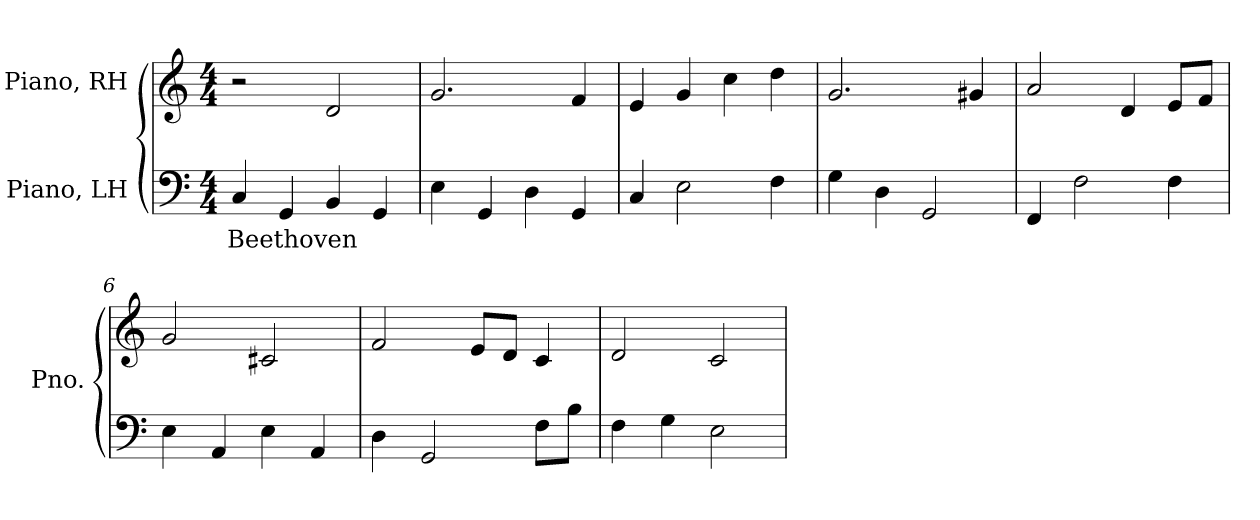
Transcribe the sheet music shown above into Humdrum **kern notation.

**kern	**text	**kern
*part2	*part2	*part1
*staff2	*staff2	*staff1
*I"Piano, LH	*	*I"Piano, RH
*I'Pno.	*	*I'Pno.
*clefF4	*	*clefG2
*k[]	*	*k[]
*M4/4	*	*M4/4
*MM120	*	*MM120
=1	=1	=1
!	!LO:LY:b	!
4C/	Beethoven	2r
4GG/	.	.
4BB/	.	2d/
4GG/	.	.
=2	=2	=2
4E\	.	2.g/
4GG/	.	.
4D\	.	.
4GG/	.	4f/
=3	=3	=3
4C/	.	4e/
2E\	.	4g/
.	.	4cc\
4F\	.	4dd\
=4	=4	=4
4G\	.	2.g/
4D\	.	.
2GG/	.	.
.	.	4g#X/
=5	=5	=5
4FF/	.	2a/
2F\	.	.
.	.	4d/
4F\	.	8e/L
.	.	8f/J
=6	=6	=6
4E\	.	2g/
4AA/	.	.
4E\	.	2c#X/
4AA/	.	.
!!LO:LB:g=z
=7	=7	=7
4D\	.	2f/
2GG/	.	.
.	.	8e/L
.	.	8d/J
8F\L	.	4c/
8B\J	.	.
=8	=8	=8
4F\	.	2d/
4G\	.	.
2E\	.	2c/
=	=	=
*-	*-	*-
